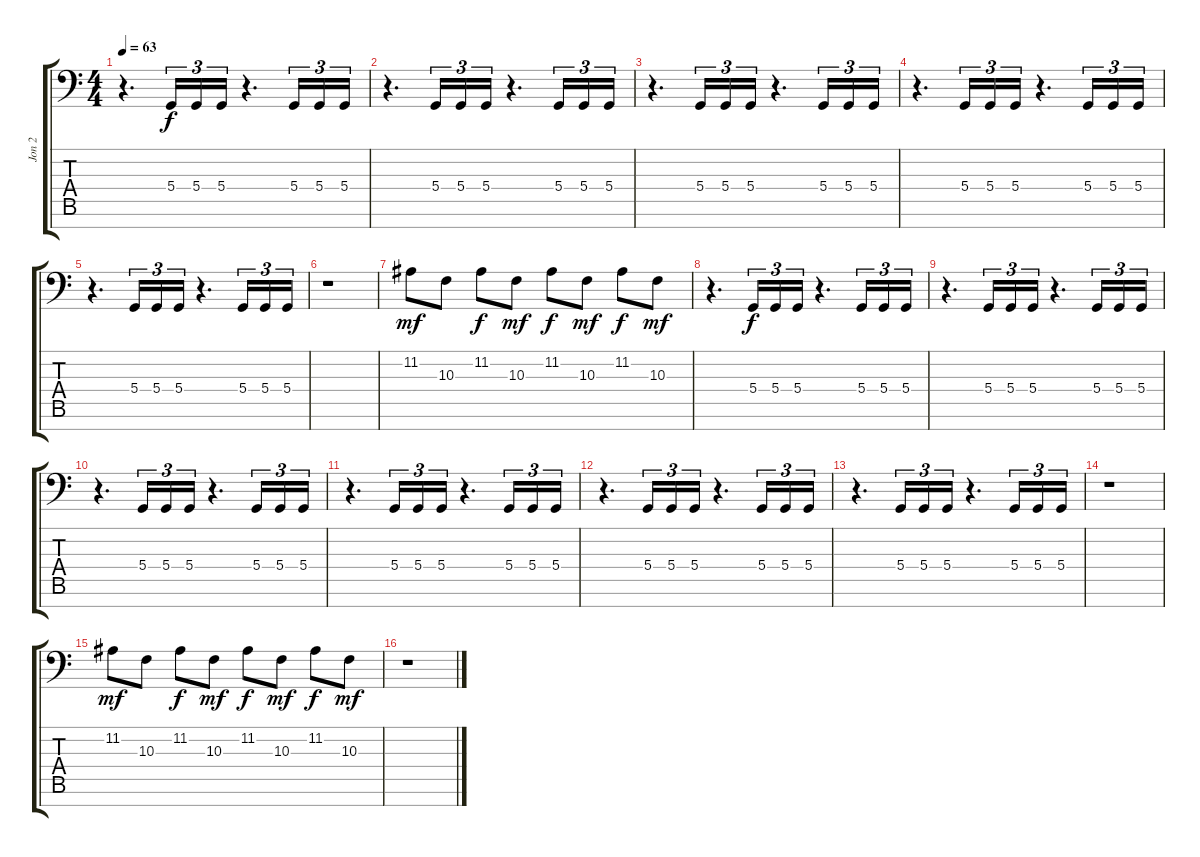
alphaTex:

\track ("Jon 2" "Jon 2") {instrument acousticgrandpiano}
\staff {score tabs}
\tuning (E3 B2 G2 D2 A1 E1 D1) {hide}
\ts (4 4)
\tempo 63
\clef f4
\ks c
r.4{d dy f} 5.4.16{tu (3 2)} 5.4.16{tu (3 2)} 5.4.16{tu (3 2)} r.4{d} 5.4.16{tu (3 2)} 5.4.16{tu (3 2)} 5.4.16{tu (3 2)} |
r.4{d} 5.4.16{tu (3 2)} 5.4.16{tu (3 2)} 5.4.16{tu (3 2)} r.4{d} 5.4.16{tu (3 2)} 5.4.16{tu (3 2)} 5.4.16{tu (3 2)} |
r.4{d} 5.4.16{tu (3 2)} 5.4.16{tu (3 2)} 5.4.16{tu (3 2)} r.4{d} 5.4.16{tu (3 2)} 5.4.16{tu (3 2)} 5.4.16{tu (3 2)} |
r.4{d} 5.4.16{tu (3 2)} 5.4.16{tu (3 2)} 5.4.16{tu (3 2)} r.4{d} 5.4.16{tu (3 2)} 5.4.16{tu (3 2)} 5.4.16{tu (3 2)} |
r.4{d} 5.4.16{tu (3 2)} 5.4.16{tu (3 2)} 5.4.16{tu (3 2)} r.4{d} 5.4.16{tu (3 2)} 5.4.16{tu (3 2)} 5.4.16{tu (3 2)} |
r.1 |
11.2.8{dy mf} 10.3.8 11.2.8{dy f} 10.3.8{dy mf} 11.2.8{dy f} 10.3.8{dy mf} 11.2.8{dy f} 10.3.8{dy mf} |
r.4{d} 5.4.16{tu (3 2) dy f} 5.4.16{tu (3 2)} 5.4.16{tu (3 2)} r.4{d} 5.4.16{tu (3 2)} 5.4.16{tu (3 2)} 5.4.16{tu (3 2)} |
r.4{d} 5.4.16{tu (3 2)} 5.4.16{tu (3 2)} 5.4.16{tu (3 2)} r.4{d} 5.4.16{tu (3 2)} 5.4.16{tu (3 2)} 5.4.16{tu (3 2)} |
r.4{d} 5.4.16{tu (3 2)} 5.4.16{tu (3 2)} 5.4.16{tu (3 2)} r.4{d} 5.4.16{tu (3 2)} 5.4.16{tu (3 2)} 5.4.16{tu (3 2)} |
r.4{d} 5.4.16{tu (3 2)} 5.4.16{tu (3 2)} 5.4.16{tu (3 2)} r.4{d} 5.4.16{tu (3 2)} 5.4.16{tu (3 2)} 5.4.16{tu (3 2)} |
r.4{d} 5.4.16{tu (3 2)} 5.4.16{tu (3 2)} 5.4.16{tu (3 2)} r.4{d} 5.4.16{tu (3 2)} 5.4.16{tu (3 2)} 5.4.16{tu (3 2)} |
r.4{d} 5.4.16{tu (3 2)} 5.4.16{tu (3 2)} 5.4.16{tu (3 2)} r.4{d} 5.4.16{tu (3 2)} 5.4.16{tu (3 2)} 5.4.16{tu (3 2)} |
r.1 |
11.2.8{dy mf} 10.3.8 11.2.8{dy f} 10.3.8{dy mf} 11.2.8{dy f} 10.3.8{dy mf} 11.2.8{dy f} 10.3.8{dy mf} |
r.1
